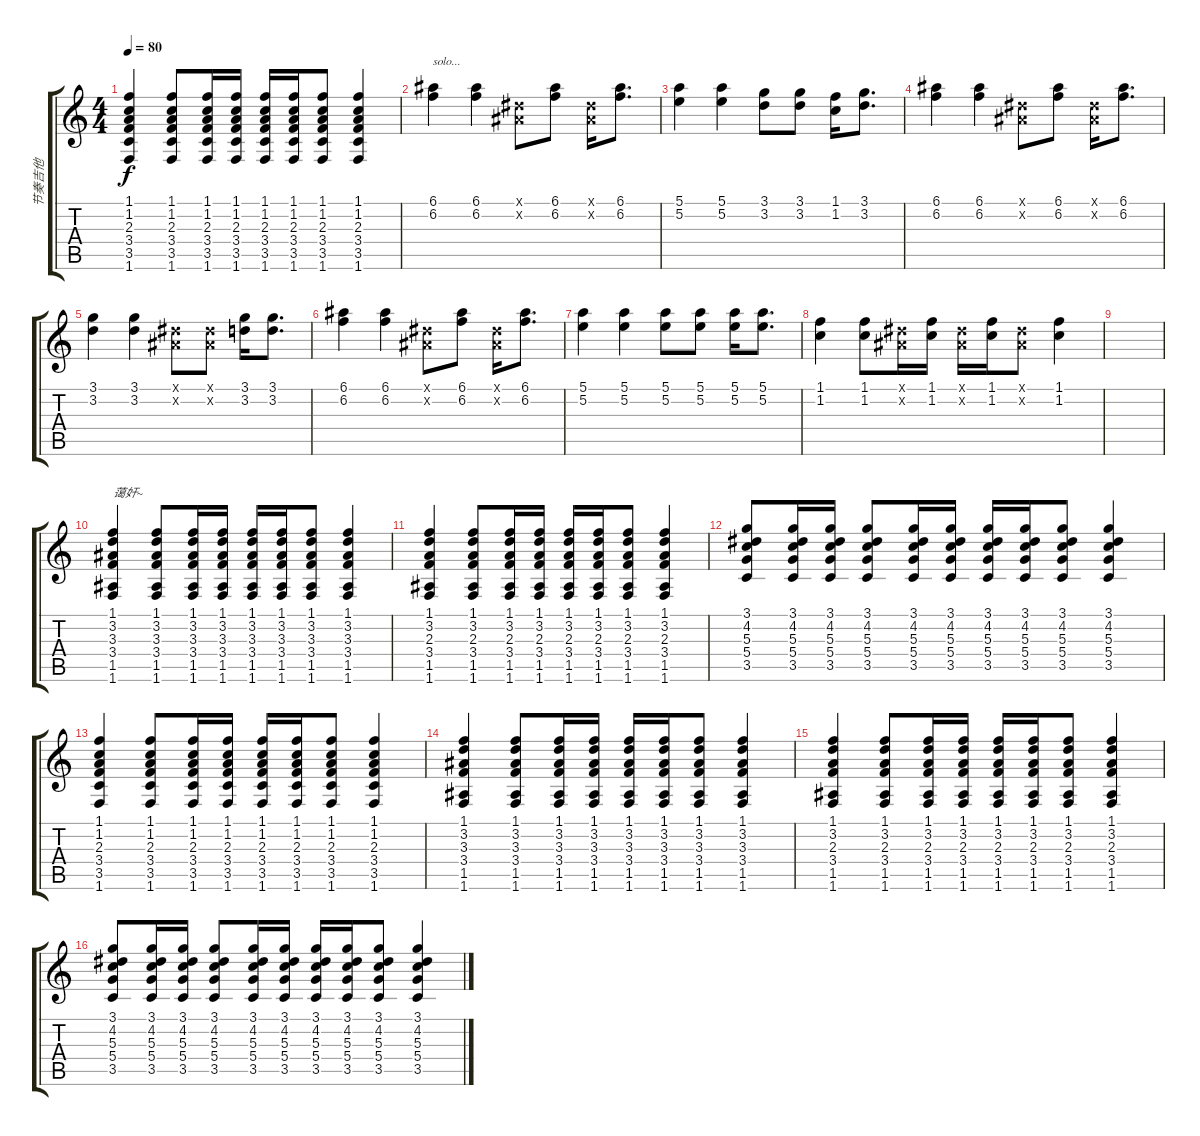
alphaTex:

\track ("节奏吉他" "节奏吉他") {instrument acousticguitarsteel}
\staff {score tabs}
\tuning (E4 B3 G3 D3 A2 E2) {hide}
\ts (4 4)
\tempo 80
\clef g2
\ks c
(1.1 1.2 2.3 3.4 3.5 1.6).4{dy f} (1.1 1.2 2.3 3.4 3.5 1.6).8 (1.1 1.2 2.3 3.4 3.5 1.6).16 (1.1 1.2 2.3 3.4 3.5 1.6).16 (1.1 1.2 2.3 3.4 3.5 1.6).16 (1.1 1.2 2.3 3.4 3.5 1.6).16 (1.1 1.2 2.3 3.4 3.5 1.6).8 (1.1 1.2 2.3 3.4 3.5 1.6).4 |
(6.1 6.2).4{txt "solo..."} (6.1 6.2).4 (-1.1{x} -1.2{x}).8 (6.1 6.2).8 (-1.1{x} -1.2{x}).16 (6.1 6.2).8{d} |
(5.1 5.2).4 (5.1 5.2).4 (3.1 3.2).8 (3.1 3.2).8 (1.1 1.2).16 (3.1 3.2).8{d} |
(6.1 6.2).4 (6.1 6.2).4 (-1.1{x} -1.2{x}).8 (6.1 6.2).8 (-1.1{x} -1.2{x}).16 (6.1 6.2).8{d} |
(3.1 3.2).4 (3.1 3.2).4 (-1.1{x} -1.2{x}).8 (-1.1{x} -1.2{x}).8 (3.1 3.2).16 (3.1 3.2).8{d} |
(6.1 6.2).4 (6.1 6.2).4 (-1.1{x} -1.2{x}).8 (6.1 6.2).8 (-1.1{x} -1.2{x}).16 (6.1 6.2).8{d} |
(5.1 5.2).4 (5.1 5.2).4 (5.1 5.2).8 (5.1 5.2).8 (5.1 5.2).16 (5.1 5.2).8{d} |
(1.1 1.2).4 (1.1 1.2).8 (-1.1{x} -1.2{x}).16 (1.1 1.2).16 (-1.1{x} -1.2{x}).16 (1.1 1.2).16 (-1.1{x} -1.2{x}).8 (1.1 1.2).4 |
|
(1.1 3.2 3.3 3.4 1.5 1.6).4{txt "蔼奸~"} (1.1 3.2 3.3 3.4 1.5 1.6).8 (1.1 3.2 3.3 3.4 1.5 1.6).16 (1.1 3.2 3.3 3.4 1.5 1.6).16 (1.1 3.2 3.3 3.4 1.5 1.6).16 (1.1 3.2 3.3 3.4 1.5 1.6).16 (1.1 3.2 3.3 3.4 1.5 1.6).8 (1.1 3.2 3.3 3.4 1.5 1.6).4 |
(1.1 3.2 2.3 3.4 1.5 1.6).4 (1.1 3.2 2.3 3.4 1.5 1.6).8 (1.1 3.2 2.3 3.4 1.5 1.6).16 (1.1 3.2 2.3 3.4 1.5 1.6).16 (1.1 3.2 2.3 3.4 1.5 1.6).16 (1.1 3.2 2.3 3.4 1.5 1.6).16 (1.1 3.2 2.3 3.4 1.5 1.6).8 (1.1 3.2 2.3 3.4 1.5 1.6).4 |
(3.1 4.2 5.3 5.4 3.5).8 (3.1 4.2 5.3 5.4 3.5).16 (3.1 4.2 5.3 5.4 3.5).16 (3.1 4.2 5.3 5.4 3.5).8 (3.1 4.2 5.3 5.4 3.5).16 (3.1 4.2 5.3 5.4 3.5).16 (3.1 4.2 5.3 5.4 3.5).16 (3.1 4.2 5.3 5.4 3.5).16 (3.1 4.2 5.3 5.4 3.5).8 (3.1 4.2 5.3 5.4 3.5).4 |
(1.1 1.2 2.3 3.4 3.5 1.6).4 (1.1 1.2 2.3 3.4 3.5 1.6).8 (1.1 1.2 2.3 3.4 3.5 1.6).16 (1.1 1.2 2.3 3.4 3.5 1.6).16 (1.1 1.2 2.3 3.4 3.5 1.6).16 (1.1 1.2 2.3 3.4 3.5 1.6).16 (1.1 1.2 2.3 3.4 3.5 1.6).8 (1.1 1.2 2.3 3.4 3.5 1.6).4 |
(1.1 3.2 3.3 3.4 1.5 1.6).4 (1.1 3.2 3.3 3.4 1.5 1.6).8 (1.1 3.2 3.3 3.4 1.5 1.6).16 (1.1 3.2 3.3 3.4 1.5 1.6).16 (1.1 3.2 3.3 3.4 1.5 1.6).16 (1.1 3.2 3.3 3.4 1.5 1.6).16 (1.1 3.2 3.3 3.4 1.5 1.6).8 (1.1 3.2 3.3 3.4 1.5 1.6).4 |
(1.1 3.2 2.3 3.4 1.5 1.6).4 (1.1 3.2 2.3 3.4 1.5 1.6).8 (1.1 3.2 2.3 3.4 1.5 1.6).16 (1.1 3.2 2.3 3.4 1.5 1.6).16 (1.1 3.2 2.3 3.4 1.5 1.6).16 (1.1 3.2 2.3 3.4 1.5 1.6).16 (1.1 3.2 2.3 3.4 1.5 1.6).8 (1.1 3.2 2.3 3.4 1.5 1.6).4 |
(3.1 4.2 5.3 5.4 3.5).8 (3.1 4.2 5.3 5.4 3.5).16 (3.1 4.2 5.3 5.4 3.5).16 (3.1 4.2 5.3 5.4 3.5).8 (3.1 4.2 5.3 5.4 3.5).16 (3.1 4.2 5.3 5.4 3.5).16 (3.1 4.2 5.3 5.4 3.5).16 (3.1 4.2 5.3 5.4 3.5).16 (3.1 4.2 5.3 5.4 3.5).8 (3.1 4.2 5.3 5.4 3.5).4
